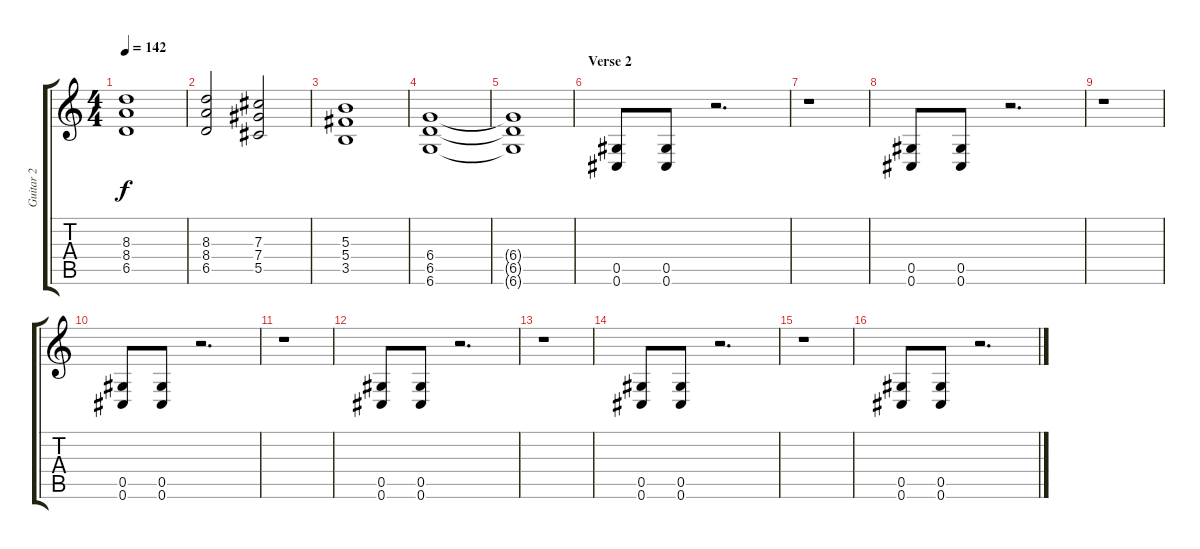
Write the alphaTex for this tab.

\track ("Guitar 2" "Guitar 2") {instrument distortionguitar}
\staff {score tabs}
\tuning (Eb4 Bb3 Gb3 Db3 Ab2 Db2) {hide}
\ts (4 4)
\tempo 142
\clef g2
\ks c
(8.3 8.4 6.5).1{dy f} |
(8.3 8.4 6.5).2 (7.3 7.4 5.5).2 |
(5.3 5.4 3.5).1 |
(6.4 6.5 6.6).1 |
(6.4{t} 6.5{t} 6.6{t}).1 |
\section ("" "Verse 2")
(0.5 0.6).8 (0.5 0.6).8 r.2{d} |
r.1 |
(0.5 0.6).8 (0.5 0.6).8 r.2{d} |
r.1 |
(0.5 0.6).8 (0.5 0.6).8 r.2{d} |
r.1 |
(0.5 0.6).8 (0.5 0.6).8 r.2{d} |
r.1 |
(0.5 0.6).8 (0.5 0.6).8 r.2{d} |
r.1 |
(0.5 0.6).8 (0.5 0.6).8 r.2{d}
